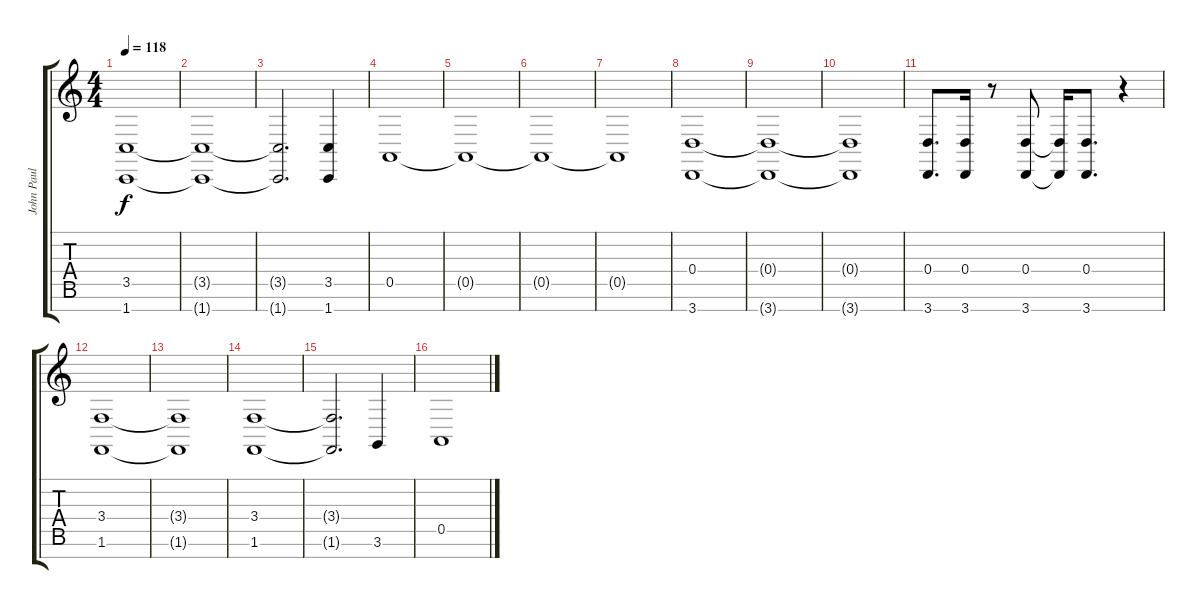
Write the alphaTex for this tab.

\track ("John Paul Jones (Orgão 2)" "John Paul ") {instrument brasssection}
\staff {score tabs}
\tuning (E4 B3 G3 D3 A2 E2 B1) {hide}
\ts (4 4)
\tempo 118
\clef g2
\ks c
(3.5{t} 1.7{t}).1{dy f} |
(3.5{t} 1.7{t}).1 |
(3.5{t} 1.7{t}).2{d} (3.5 1.7).4 |
0.5.1 |
0.5{t}.1 |
0.5{t}.1 |
0.5{t}.1 |
(0.4 3.7).1 |
(0.4{t} 3.7{t}).1 |
(0.4{t} 3.7{t}).1 |
(0.4 3.7).8{d} (0.4 3.7).16 r.8 (0.4 3.7).8 (0.4{t} 3.7{t}).16 (0.4 3.7).8{d} r.4 |
(3.4 1.6).1 |
(3.4{t} 1.6{t}).1 |
(3.4 1.6).1 |
(3.4{t} 1.6{t}).2{d} 3.6.4 |
0.5.1
